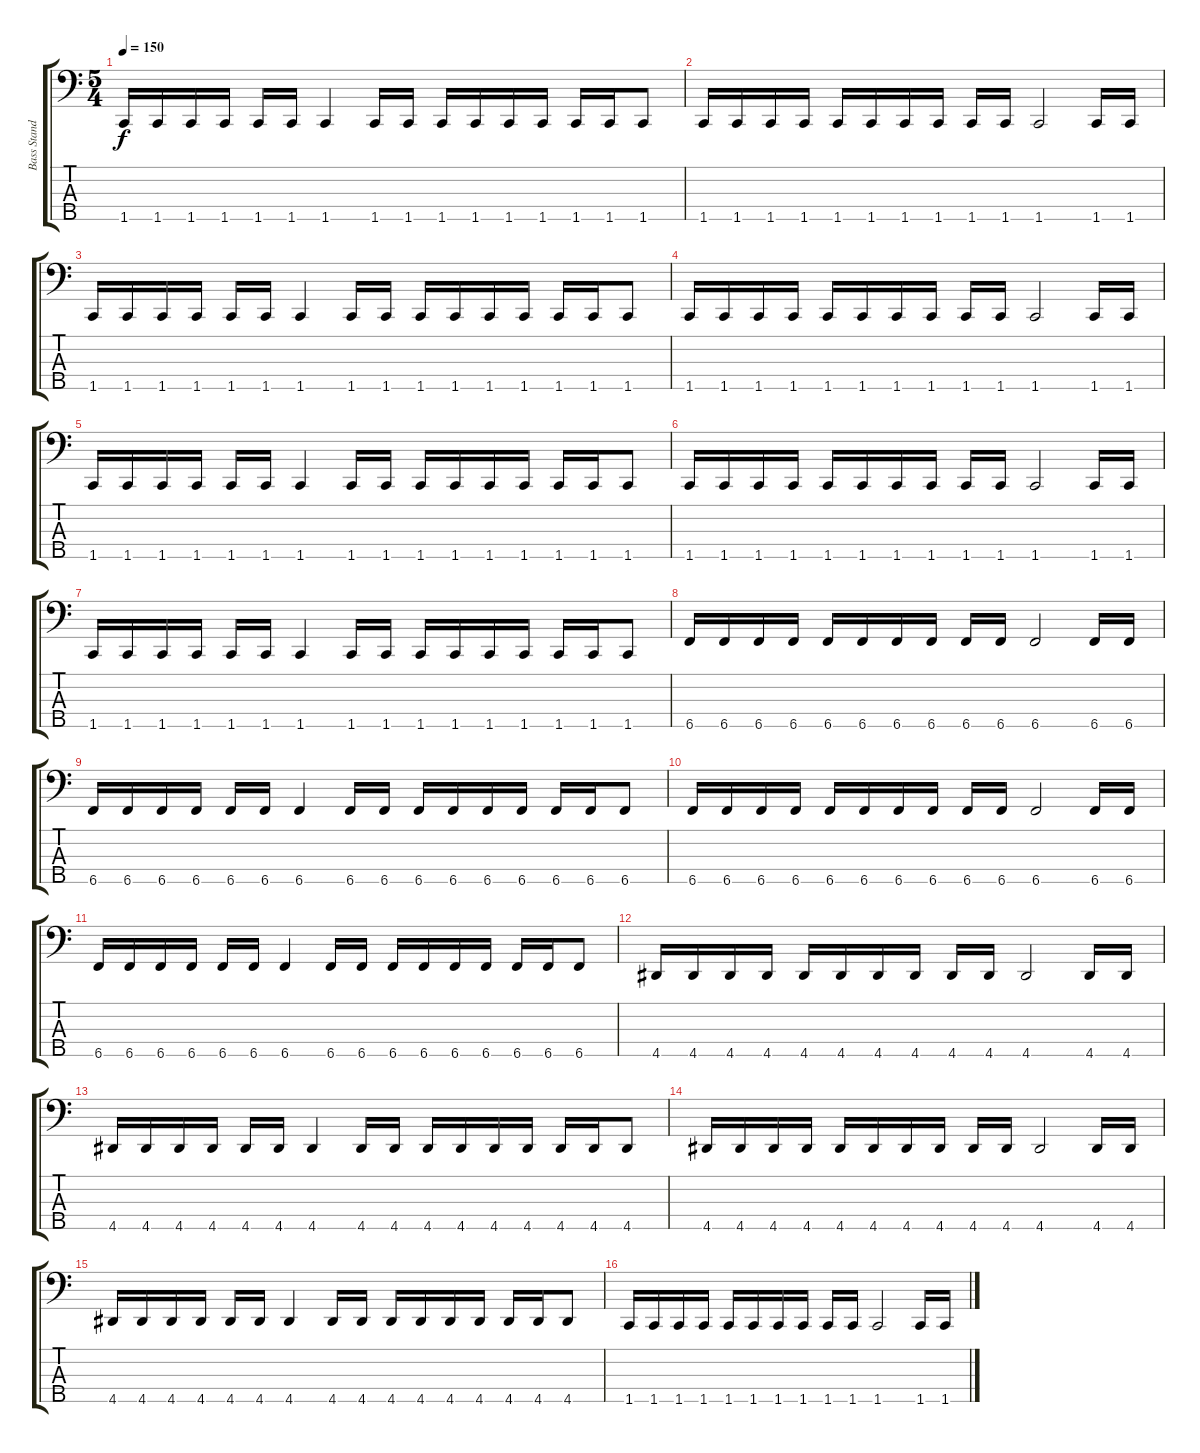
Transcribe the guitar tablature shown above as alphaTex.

\track ("Bass Standard" "Bass Stand") {instrument electricbasspick}
\staff {score tabs}
\tuning (G2 D2 A1 E1 B0) {hide}
\ts (5 4)
\tempo 150
\clef f4
\ks c
1.5.16{dy f} 1.5.16 1.5.16 1.5.16 1.5.16 1.5.16 1.5.4 1.5.16 1.5.16 1.5.16 1.5.16 1.5.16 1.5.16 1.5.16 1.5.16 1.5.8 |
1.5.16 1.5.16 1.5.16 1.5.16 1.5.16 1.5.16 1.5.16 1.5.16 1.5.16 1.5.16 1.5.2 1.5.16 1.5.16 |
1.5.16 1.5.16 1.5.16 1.5.16 1.5.16 1.5.16 1.5.4 1.5.16 1.5.16 1.5.16 1.5.16 1.5.16 1.5.16 1.5.16 1.5.16 1.5.8 |
1.5.16 1.5.16 1.5.16 1.5.16 1.5.16 1.5.16 1.5.16 1.5.16 1.5.16 1.5.16 1.5.2 1.5.16 1.5.16 |
1.5.16 1.5.16 1.5.16 1.5.16 1.5.16 1.5.16 1.5.4 1.5.16 1.5.16 1.5.16 1.5.16 1.5.16 1.5.16 1.5.16 1.5.16 1.5.8 |
1.5.16 1.5.16 1.5.16 1.5.16 1.5.16 1.5.16 1.5.16 1.5.16 1.5.16 1.5.16 1.5.2 1.5.16 1.5.16 |
1.5.16 1.5.16 1.5.16 1.5.16 1.5.16 1.5.16 1.5.4 1.5.16 1.5.16 1.5.16 1.5.16 1.5.16 1.5.16 1.5.16 1.5.16 1.5.8 |
6.5.16 6.5.16 6.5.16 6.5.16 6.5.16 6.5.16 6.5.16 6.5.16 6.5.16 6.5.16 6.5.2 6.5.16 6.5.16 |
6.5.16 6.5.16 6.5.16 6.5.16 6.5.16 6.5.16 6.5.4 6.5.16 6.5.16 6.5.16 6.5.16 6.5.16 6.5.16 6.5.16 6.5.16 6.5.8 |
6.5.16 6.5.16 6.5.16 6.5.16 6.5.16 6.5.16 6.5.16 6.5.16 6.5.16 6.5.16 6.5.2 6.5.16 6.5.16 |
6.5.16 6.5.16 6.5.16 6.5.16 6.5.16 6.5.16 6.5.4 6.5.16 6.5.16 6.5.16 6.5.16 6.5.16 6.5.16 6.5.16 6.5.16 6.5.8 |
4.5.16 4.5.16 4.5.16 4.5.16 4.5.16 4.5.16 4.5.16 4.5.16 4.5.16 4.5.16 4.5.2 4.5.16 4.5.16 |
4.5.16 4.5.16 4.5.16 4.5.16 4.5.16 4.5.16 4.5.4 4.5.16 4.5.16 4.5.16 4.5.16 4.5.16 4.5.16 4.5.16 4.5.16 4.5.8 |
4.5.16 4.5.16 4.5.16 4.5.16 4.5.16 4.5.16 4.5.16 4.5.16 4.5.16 4.5.16 4.5.2 4.5.16 4.5.16 |
4.5.16 4.5.16 4.5.16 4.5.16 4.5.16 4.5.16 4.5.4 4.5.16 4.5.16 4.5.16 4.5.16 4.5.16 4.5.16 4.5.16 4.5.16 4.5.8 |
1.5.16 1.5.16 1.5.16 1.5.16 1.5.16 1.5.16 1.5.16 1.5.16 1.5.16 1.5.16 1.5.2 1.5.16 1.5.16
